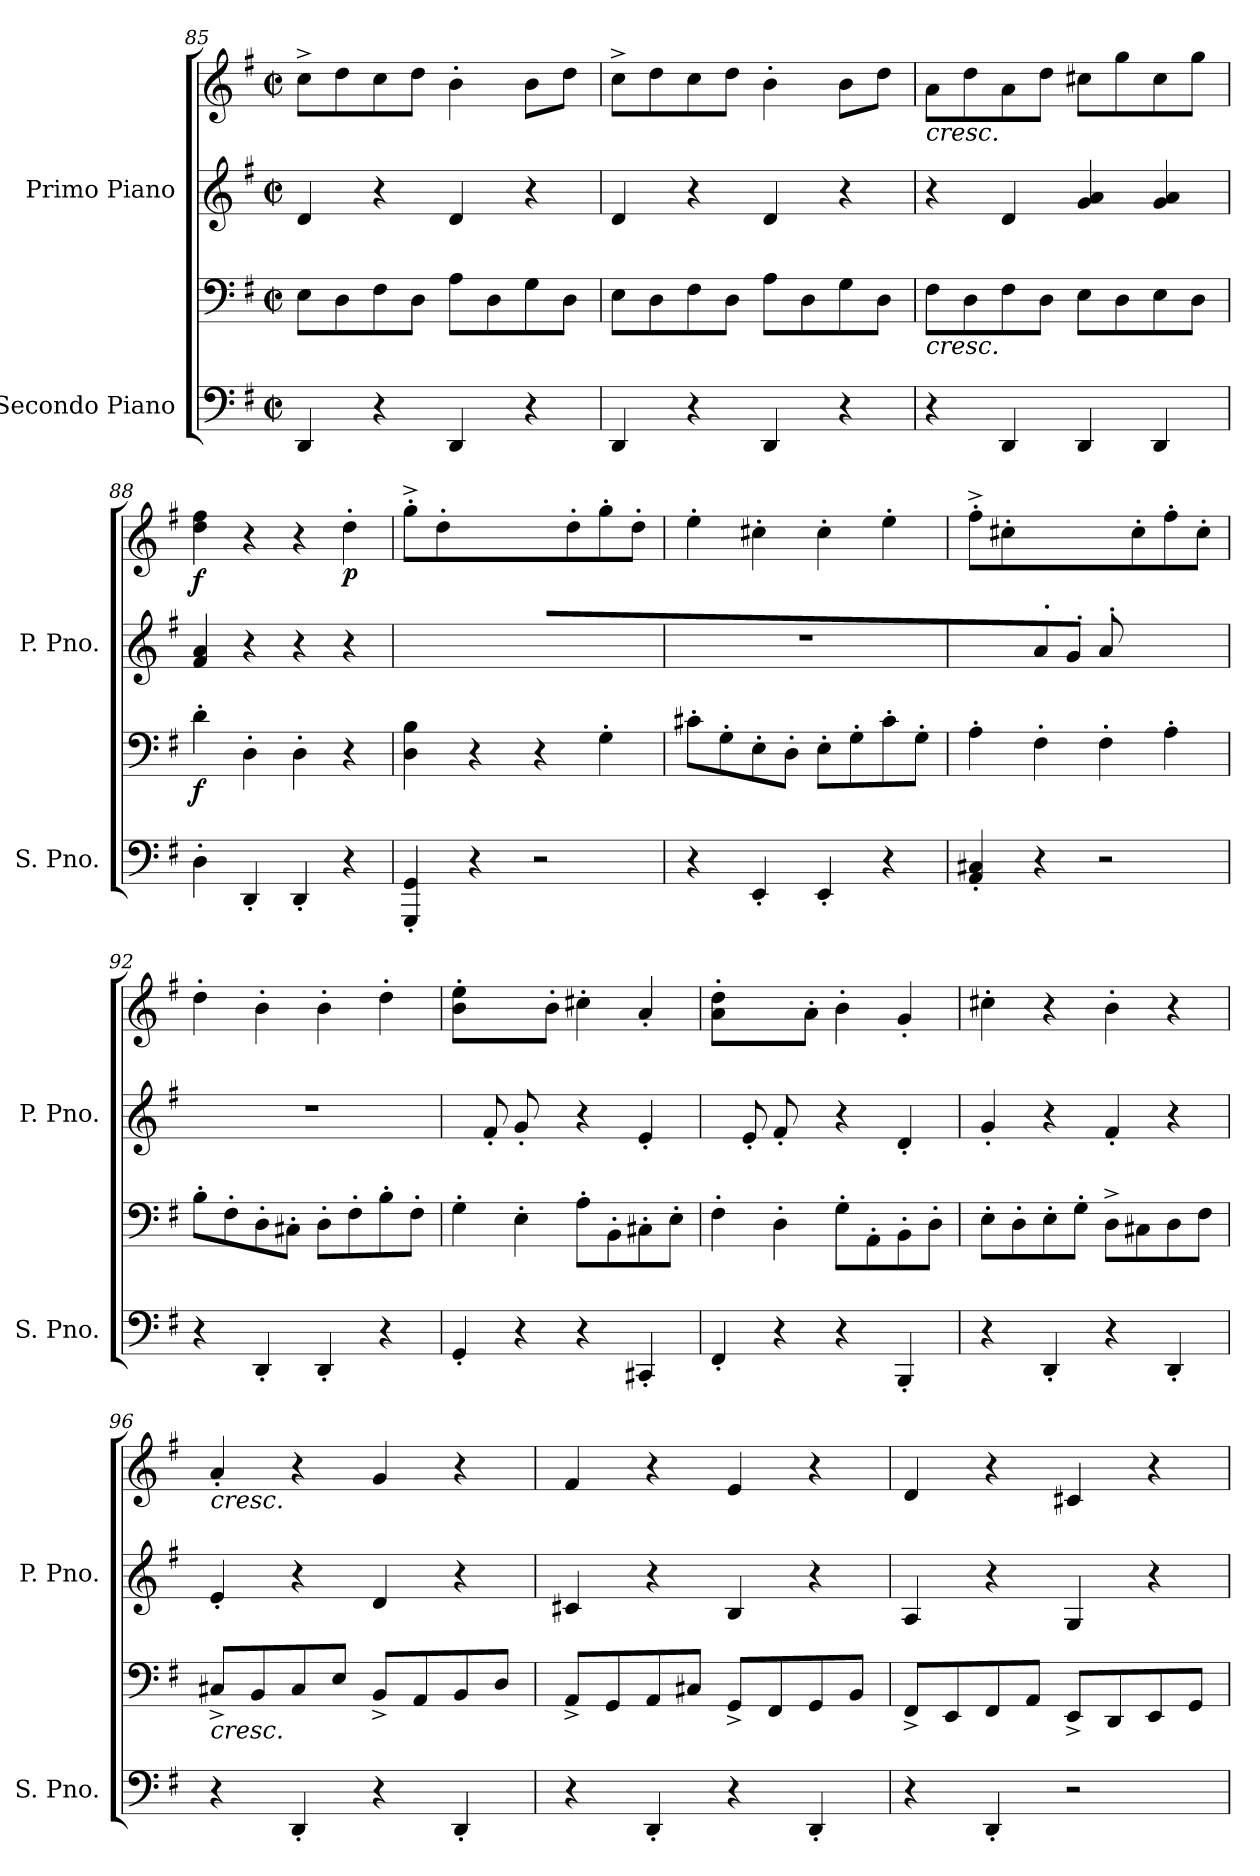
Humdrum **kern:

**kern	**kern	**dynam	**kern	**kern	**dynam
*part2	*part2	*part2	*part1	*part1	*part1
*staff4	*staff3	*staff3/4	*staff2	*staff1	*staff1/2
*I"Secondo Piano	*	*	*I"Primo Piano	*	*
*I'S. Pno.	*	*	*I'P. Pno.	*	*
*clefF4	*clefF4	*	*clefG2	*clefG2	*
*k[f#]	*k[f#]	*	*k[f#]	*k[f#]	*
*M2/2	*M2/2	*	*M2/2	*M2/2	*
*met(c|)	*met(c|)	*	*met(c|)	*met(c|)	*
=85	=85	=85	=85	=85	=85
4DD/	8E\L	.	4d/	8cc^\L	.
.	8D\	.	.	8dd\	.
4r	8F#\	.	4r	8cc\	.
.	8D\J	.	.	8dd\J	.
4DD/	8A\L	.	4d/	4b'\	.
.	8D\	.	.	.	.
4r	8G\	.	4r	8b\L	.
.	8D\J	.	.	8dd\J	.
=86	=86	=86	=86	=86	=86
4DD/	8E\L	.	4d/	8cc^\L	.
.	8D\	.	.	8dd\	.
4r	8F#\	.	4r	8cc\	.
.	8D\J	.	.	8dd\J	.
4DD/	8A\L	.	4d/	4b'\	.
.	8D\	.	.	.	.
4r	8G\	.	4r	8b\L	.
.	8D\J	.	.	8dd\J	.
=87	=87	=87	=87	=87	=87
!	!	!	!	!LO:TX:b:i:t=cresc.	!
!	!LO:TX:b:i:t=cresc.	!	!	!	!
4r	8F#\L	.	4r	8a\L	.
.	8D\	.	.	8dd\	.
4DD/	8F#\	.	4d/	8a\	.
.	8D\J	.	.	8dd\J	.
4DD/	8E\L	.	4g/ 4a/	8cc#X\L	.
.	8D\	.	.	8gg\	.
4DD/	8E\	.	4g/ 4a/	8cc#\	.
.	8D\J	.	.	8gg\J	.
!!LO:LB:g=z
=88	=88	=88	=88	=88	=88
!	!	!LO:DY:b	!	!	!LO:DY:b
4D'\	4d'\	f	4f#/ 4a/	4dd\ 4ff#\	f
4DD'/	4D'\	.	4r	4r	.
4DD'/	4D'\	.	4r	4r	.
!	!	!	!	!	!LO:DY:b
4r	4r	.	4r	4dd'\	p
=89	=89	=89	=89	=89	=89
*	*	*	*^	*	*
!	!	!LO:DY:a=2	!	!	!	!
!	!	!LO:DY:n=1:b	!	!	!	!
4GGG/' 4GG/'	4D\ 4B\	mp p	4ryy	1ryy	8gg'^\L	.
.	.	.	.	.	8dd'\	.
4r	4r	.	8b'/	.	4.ryy	.
.	.	.	8a'/J	.	.	.
2r	4r	.	8b'/L	.	.	.
.	.	.	4.ryy	.	8dd'\	.
.	4G'\	.	.	.	8gg'\	.
.	.	.	.	.	8dd'\J	.
*	*	*	*v	*v	*	*
=90	=90	=90	=90	=90	=90
4r	8c#X'\L	.	1r	4ee'\	.
.	8G'\	.	.	.	.
4EE'/	8E'\	.	.	4cc#X'\	.
.	8D'\J	.	.	.	.
4EE'/	8E'\L	.	.	4cc#'\	.
.	8G'\	.	.	.	.
4r	8c#'\	.	.	4ee'\	.
.	8G'\J	.	.	.	.
=91	=91	=91	=91	=91	=91
*	*	*	*^	*	*
4AA/' 4C#X/'	4A'\	.	4ryy	1ryy	8ff#'^\L	.
.	.	.	.	.	8cc#X'\	.
4r	4F#'\	.	8a'/	.	4.ryy	.
.	.	.	8g'/J	.	.	.
2r	4F#'\	.	8a'/L	.	.	.
.	.	.	4.ryy	.	8cc#'\	.
.	4A'\	.	.	.	8ff#'\	.
.	.	.	.	.	8cc#'\J	.
*	*	*	*v	*v	*	*
=92	=92	=92	=92	=92	=92
4r	8B'\L	.	1r	4dd'\	.
.	8F#'\	.	.	.	.
4DD'/	8D'\	.	.	4b'\	.
.	8C#X'\J	.	.	.	.
4DD'/	8D'\L	.	.	4b'\	.
.	8F#'\	.	.	.	.
4r	8B'\	.	.	4dd'\	.
.	8F#'\J	.	.	.	.
=93	=93	=93	=93	=93	=93
*	*	*	*^	*	*
4GG'/	4G'\	.	8ryy	2ryy	8b\' 8ee\'L	.
.	.	.	8f#'/	.	4ryy	.
4r	4E'\	.	8g'/	.	.	.
.	.	.	2ryy	.	8b'\J	.
4r	8A'\L	.	.	4r	4cc#X'\	.
.	8BB'\	.	.	.	.	.
4CC#X'/	8C#X'\	.	.	4e'/	4a'/	.
.	8E'\J	.	8ryy	.	.	.
=94	=94	=94	=94	=94	=94	=94
4FF#'/	4F#'\	.	8ryy	2ryy	8a\' 8dd\'L	.
.	.	.	8e'/	.	4ryy	.
4r	4D'\	.	8f#'/	.	.	.
.	.	.	2ryy	.	8a'\J	.
4r	8G'\L	.	.	4r	4b'\	.
.	8AA'\	.	.	.	.	.
4BBB'/	8BB'\	.	.	4d'/	4g'/	.
.	8D'\J	.	8ryy	.	.	.
*	*	*	*v	*v	*	*
!!LO:LB:g=z
=95	=95	=95	=95	=95	=95
4r	8E'\L	.	4g'/	4cc#X'\	.
.	8D'\	.	.	.	.
4DD'/	8E'\	.	4r	4r	.
.	8G'\J	.	.	.	.
4r	8D^\L	.	4f#'/	4b'\	.
.	8C#X\	.	.	.	.
4DD'/	8D\	.	4r	4r	.
.	8F#\J	.	.	.	.
=96	=96	=96	=96	=96	=96
!	!	!	!	!LO:TX:b:i:t=cresc.	!
!	!LO:TX:b:i:t=cresc.	!	!	!	!
4r	8C#X^/L	.	4e'/	4a'/	.
.	8BB/	.	.	.	.
4DD'/	8C#/	.	4r	4r	.
.	8E/J	.	.	.	.
4r	8BB^/L	.	4d/	4g/	.
.	8AA/	.	.	.	.
4DD'/	8BB/	.	4r	4r	.
.	8D/J	.	.	.	.
=97	=97	=97	=97	=97	=97
4r	8AA^/L	.	4c#X/	4f#/	.
.	8GG/	.	.	.	.
4DD'/	8AA/	.	4r	4r	.
.	8C#X/J	.	.	.	.
4r	8GG^/L	.	4B/	4e/	.
.	8FF#/	.	.	.	.
4DD'/	8GG/	.	4r	4r	.
.	8BB/J	.	.	.	.
=98	=98	=98	=98	=98	=98
4r	8FF#^/L	.	4A/	4d/	.
.	8EE/	.	.	.	.
4DD'/	8FF#/	.	4r	4r	.
.	8AA/J	.	.	.	.
2r	8EE^/L	.	4G/	4c#X/	.
.	8DD/	.	.	.	.
.	8EE/	.	4r	4r	.
.	8GG/J	.	.	.	.
=	=	=	=	=	=
*-	*-	*-	*-	*-	*-
